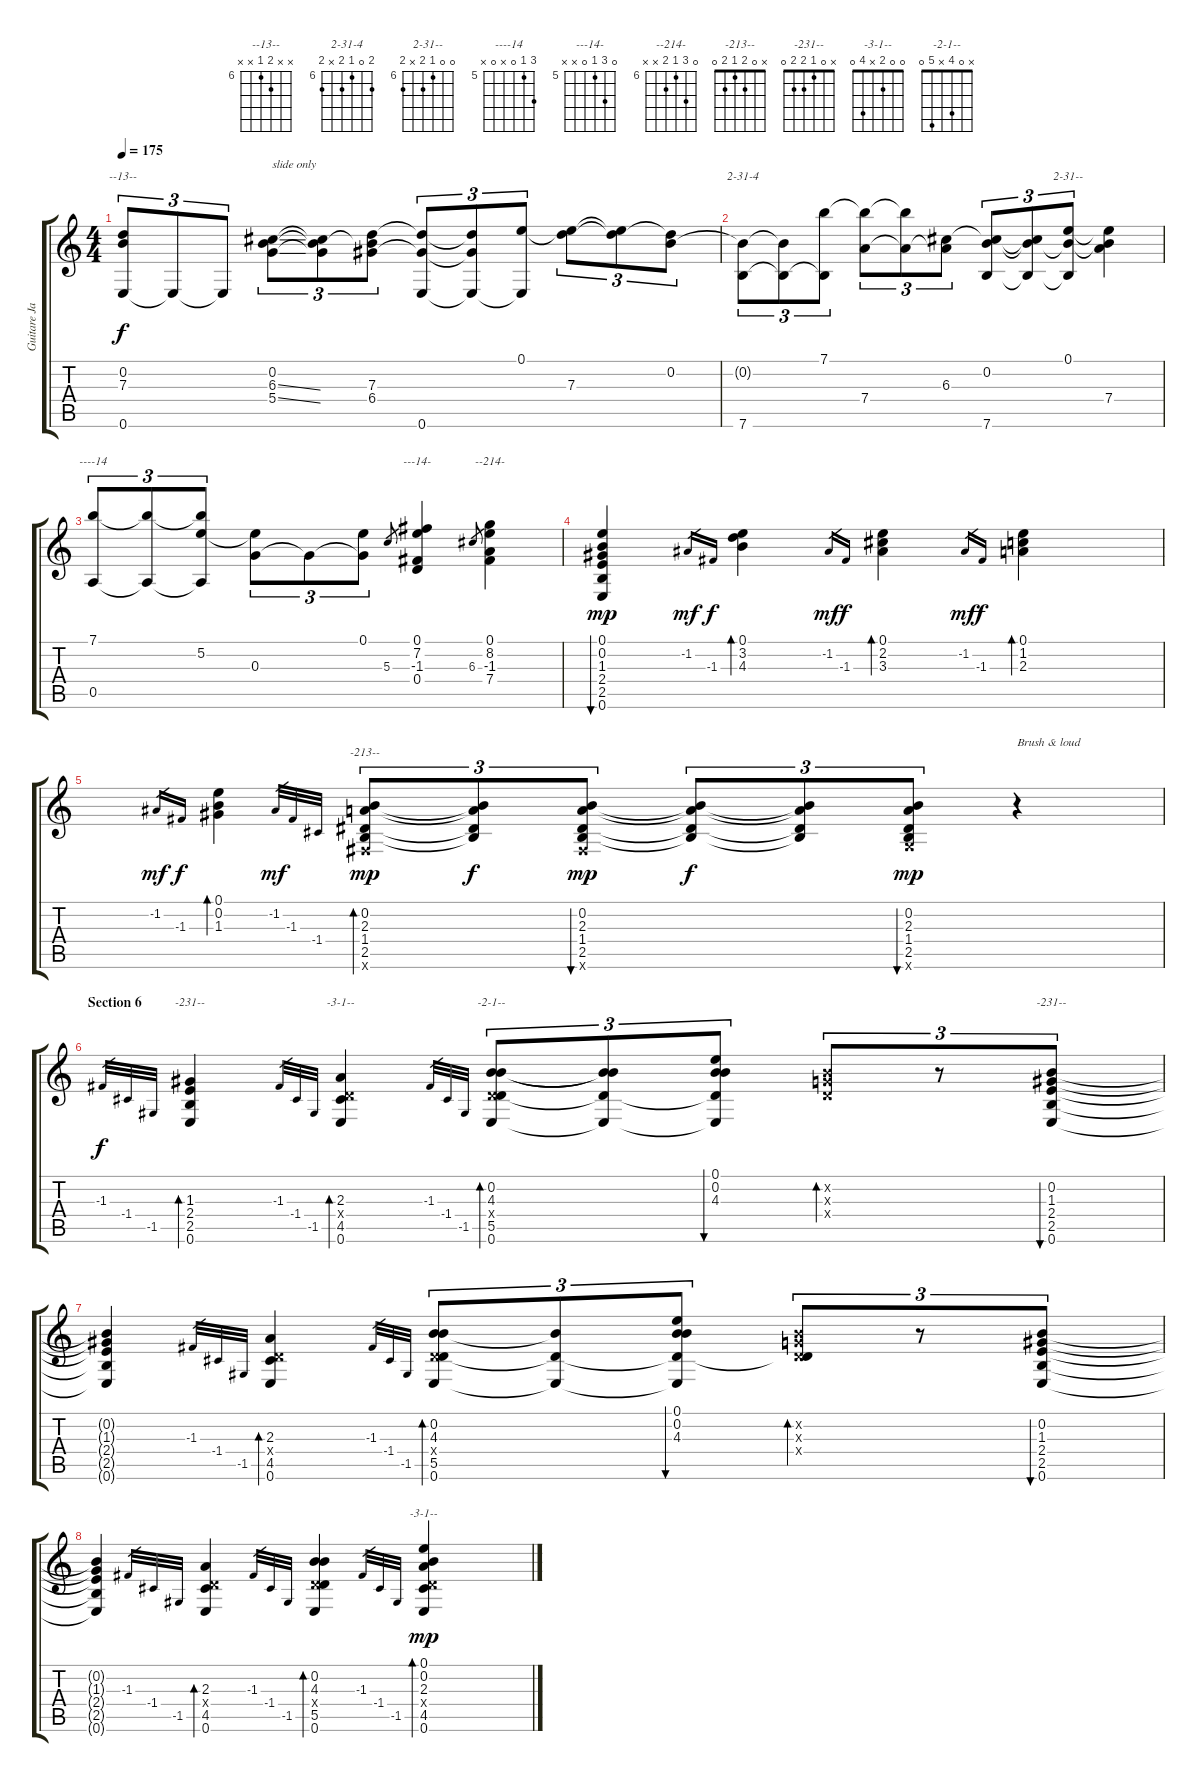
\track ("Guitare Janvier 2002" "Guitare Ja") {instrument acousticguitarnylon}
\staff {score tabs}
\tuning (E4 B3 G3 D3 A2 E2) {hide}
\chord ("--13--" x x 7 6 x x) {firstfret 6}
\chord ("2-31-4" 7 0 6 7 x 7) {firstfret 6}
\chord ("2-31--" 0 0 6 7 x 7) {firstfret 6}
\chord ("----14" 7 5 0 x 0 x) {firstfret 5}
\chord ("---14-" 0 7 5 0 x x) {firstfret 5}
\chord ("--214-" 0 8 6 7 x x) {firstfret 6}
\chord ("-213--" x 0 2 1 2 0)
\chord ("-231--" x x 1 2 2 0)
\chord ("-3-1--" x x 2 x 4 0)
\chord ("-2-1--" x 0 4 x 5 0)
\chord ("-231--" x 0 1 2 2 0)
\chord ("-3-1--" 0 0 2 x 4 0)
\ts (4 4)
\tempo 175
\clef g2
\ks c
(0.2 7.3 0.6).8{tu (3 2) ch "--13--" dy f} 0.6{t}.8{tu (3 2)} 0.6{t}.8{tu (3 2)} (0.2 6.3{ss} 5.4{ss}).8{tu (3 2) txt "slide only"} (0.2{t} 6.3{t} 5.4{t}).8{tu (3 2)} (0.2{t} 7.3 6.4).8{tu (3 2)} (7.3{t} 6.4{t} 0.6).8{tu (3 2)} (7.3{t} 6.4{t} 0.6{t}).8{tu (3 2)} (0.1 0.6{t}).8{tu (3 2)} (0.1{t} 7.3).8{tu (3 2)} (0.1{t} 7.3{t}).8{tu (3 2)} (0.2 7.3{t}).8{tu (3 2)} |
(0.2{t} 7.6).8{tu (3 2) ch "2-31-4"} (0.2{t} 7.6{t}).8{tu (3 2)} (7.1 7.6{t}).8{tu (3 2)} (7.1{t} 7.4).8{tu (3 2)} (7.1{t} 7.4{t}).8{tu (3 2)} (6.3 7.4{t}).8{tu (3 2)} (0.2 6.3{t} 7.6).8{tu (3 2)} (0.2{t} 6.3{t} 7.6{t}).8{tu (3 2)} (0.1 0.2{t} 7.6{t}).8{tu (3 2) ch "2-31--"} (0.1{t} 0.2{t} 7.4).4 |
(7.1 0.5).8{tu (3 2) ch "----14"} (7.1{t} 0.5{t}).8{tu (3 2)} (7.1{t} 5.2 0.5{t}).8{tu (3 2)} (5.2{t} 0.3).8{tu (3 2)} 0.3{t}.8{tu (3 2)} (0.1 0.3{t}).8{tu (3 2)} 5.3.8{gr} (0.1 7.2 -1.3 0.4).4{ch "---14-"} 6.3.8{gr} (0.1 8.2 -1.3 7.4).4{ch "--214-"} |
(0.1 0.2 1.3 2.4 2.5 0.6).4{bu 30 dy mp} -1.2.16{gr dy mf} -1.3.16{gr dy f} (0.1 3.2 4.3).4{bd 30} -1.2.16{gr dy mf} -1.3.16{gr dy f} (0.1 2.2 3.3).4{bd 30} -1.2.16{gr dy mf} -1.3.16{gr dy f} (0.1 1.2 2.3).4{bd 30} |
-1.2.16{gr dy mf} -1.3.16{gr dy f} (0.1 0.2 1.3).4{bd 30} -1.2.32{gr dy mf} -1.3.32{gr} -1.4.32{gr} (0.2 2.3 1.4 2.5 2.6{x}).8{tu (3 2) bd 30 ch "-213--" dy mp} (0.2{t} 2.3{t} 1.4{t} 2.5{t}).8{tu (3 2) dy f} (0.2 2.3 1.4 2.5 2.6{x}).8{tu (3 2) bu 30 dy mp} (0.2{t} 2.3{t} 1.4{t} 2.5{t}).8{tu (3 2) dy f} (0.2{t} 2.3{t} 1.4{t} 2.5{t}).8{tu (3 2)} (0.2 2.3 1.4 2.5 3.6{x}).8{tu (3 2) bu 30 dy mp} r.4{txt "Brush & loud"} |
\section ("" "Section 6")
-1.3.32{gr dy f} -1.4.32{gr} -1.5.32{gr} (1.3 2.4 2.5 0.6).4{bd 30 ch "-231--"} -1.3.32{gr} -1.4.32{gr} -1.5.32{gr} (2.3 0.4{x} 4.5 0.6).4{bd 30 ch "-3-1--"} -1.3.32{gr} -1.4.32{gr} -1.5.32{gr} (0.2 4.3 0.4{x} 5.5 0.6).8{tu (3 2) bd 30 ch "-2-1--"} (0.2{t} 4.3{t} 5.5{t} 0.6{t}).8{tu (3 2)} (0.1 0.2 4.3 5.5{t} 0.6{t}).8{tu (3 2) bu 30} (0.2{x} 0.3{x} 0.4{x}).8{tu (3 2) bd 30} r.8{tu (3 2)} (0.2 1.3 2.4 2.5 0.6).8{tu (3 2) bu 30 ch "-231--"} |
(0.2{t} 1.3{t} 2.4{t} 2.5{t} 0.6{t}).4 -1.3.32{gr} -1.4.32{gr} -1.5.32{gr} (2.3 0.4{x} 4.5 0.6).4{bd 30} -1.3.32{gr} -1.4.32{gr} -1.5.32{gr} (0.2 4.3 0.4{x} 5.5 0.6).8{tu (3 2) bd 30} (4.3{t} 5.5{t} 0.6{t}).8{tu (3 2)} (0.1 0.2 4.3 5.5{t} 0.6{t}).8{tu (3 2) bu 30} (0.2{x} 0.3{x} 0.4{x} 5.5{t}).8{tu (3 2) bd 30} r.8{tu (3 2)} (0.2 1.3 2.4 2.5 0.6).8{tu (3 2) bu 30} |
(0.2{t} 1.3{t} 2.4{t} 2.5{t} 0.6{t}).4 -1.3.32{gr} -1.4.32{gr} -1.5.32{gr} (2.3 0.4{x} 4.5 0.6).4{bd 30} -1.3.32{gr} -1.4.32{gr} -1.5.32{gr} (0.2 4.3 0.4{x} 5.5 0.6).4{bd 30} -1.3.32{gr} -1.4.32{gr} -1.5.32{gr} (0.1 0.2 2.3 0.4{x} 4.5 0.6).4{bd 30 ch "-3-1--" dy mp}
